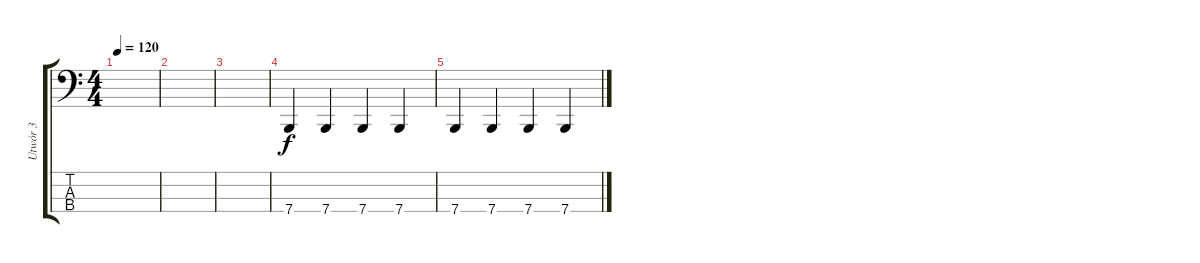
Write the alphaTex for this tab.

\track ("Utwór 3" "Utwór 3") {instrument lead8bassandlead}
\staff {score tabs}
\tuning (G2 D2 A1 E1) {hide}
\ts (4 4)
\tempo 120
\clef f4
\ks c
|
|
|
7.4.4 7.4.4 7.4.4 7.4.4 |
7.4.4 7.4.4 7.4.4 7.4.4
